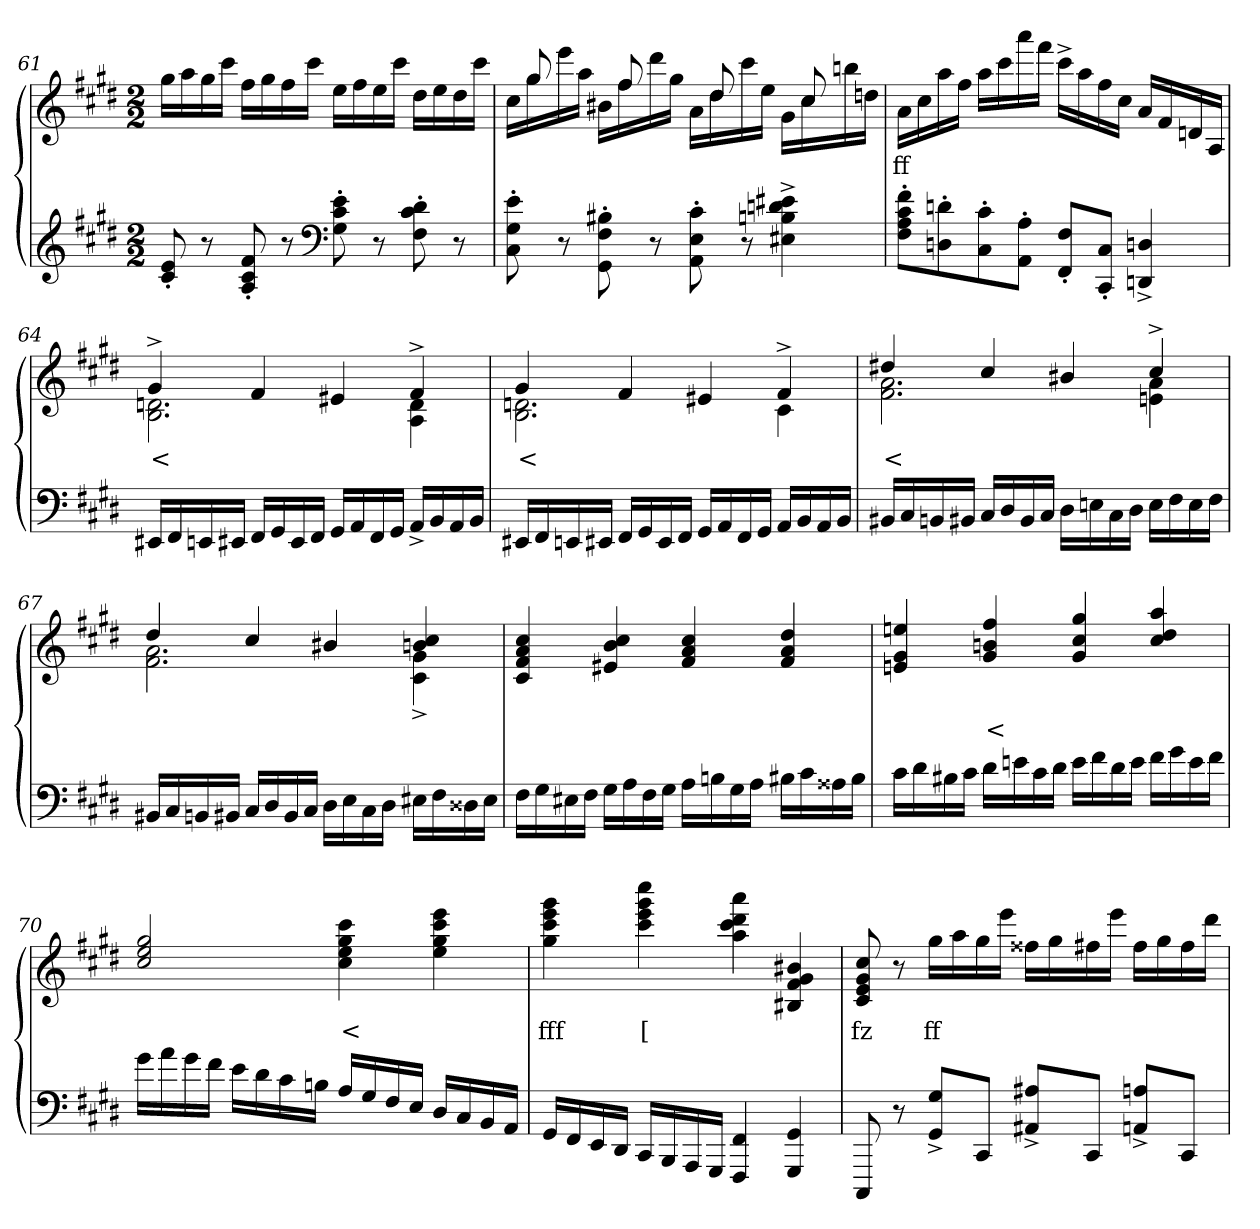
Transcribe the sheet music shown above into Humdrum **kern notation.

**kern	**kern	**text
*part2	*part1	*part1
*staff2	*staff1	*staff1
*clefG2	*clefG2	*
*k[f#c#g#d#]	*k[f#c#g#d#]	*
*M2/2	*M2/2	*
=61	=61	=61
8e'> 8c#'>	16gg#LL	.
.	16aa	.
8r	16gg#	.
.	16ccc#JJ	.
8f#'> 8c#'> 8A'>	16ff#LL	.
.	16gg#	.
8r	16ff#	.
.	16ccc#JJ	.
*clefF4	*	*
8e'> 8c#'> 8G#'>	16eeLL	.
.	16ff#	.
8r	16ee	.
.	16ccc#JJ	.
8d#'> 8c#'> 8F#'>	16dd#LL	.
.	16ee	.
8r	16dd#	.
.	16ccc#JJ	.
=62	=62	=62
*	*^	*
8e'> 8G#'> 8C#'>	16ryy	16cc#LL	.
.	8gg#	16gg#	.
8r	.	16eee	.
.	8ryy	16aaJJ	.
8B#X'> 8F#'> 8GG#'>	.	16b#XLL	.
.	8ff#	16ff#	.
8r	.	16ddd#	.
.	8ryy	16gg#JJ	.
8c#'> 8E'> 8AA'>	.	16aLL	.
.	8dd#	16dd#	.
8r	.	16ccc#	.
.	8ryy	16eeJJ	.
4e#X^> 4dn^> 4Bn^> 4E#X^>	.	16g#LL	.
.	8cc#	16cc#	.
.	.	16bbn	.
.	16ryy	16ddnJJ	.
*	*v	*v	*
=63	=63	=63
8f#'> 8c#'> 8A'> 8F#'>L	16aLL	ff
.	16cc#	.
8dn'> 8Dn'>	16aa	.
.	16ff#JJ	.
8c#'> 8C#'>	16aaLL	.
.	16ccc#	.
8A'> 8AA'>J	16aaa	.
.	16fff#JJ	.
8F#'> 8FF#'>L	16ccc#^>LL	.
.	16aa	.
8C#'> 8CC#'>J	16ff#	.
.	16cc#JJ	.
4Dn^> 4DDn^>	16aLL	.
.	16f#	.
.	16dn	.
.	16AJJ	.
=64	=64	=64
*	*^	*
16EE#XLL	4g#^>	2.dn 2.B	<
16FF#	.	.	.
16EEn	.	.	.
16EE#XJJ	.	.	.
16FF#LL	4f#	.	.
16GG#	.	.	.
16EE#	.	.	.
16FF#JJ	.	.	.
16GG#LL	4e#X	.	.
16AA	.	.	.
16FF#	.	.	.
16GG#JJ	.	.	.
16AA^>LL	4f#^>	4d 4A	.
16BB	.	.	.
16AA	.	.	.
16BBJJ	.	.	.
=65	=65	=65	=65
16EE#XLL	4g#	2.dn 2.B	<
16FF#	.	.	.
16EEn	.	.	.
16EE#XJJ	.	.	.
16FF#LL	4f#	.	.
16GG#	.	.	.
16EE#	.	.	.
16FF#JJ	.	.	.
16GG#LL	4e#X	.	.
16AA	.	.	.
16FF#	.	.	.
16GG#JJ	.	.	.
16AALL	4f#^>	4c#	.
16BB	.	.	.
16AA	.	.	.
16BBJJ	.	.	.
=66	=66	=66	=66
16BB#XLL	4dd#X	2.a 2.f#	<
16C#	.	.	.
16BBn	.	.	.
16BB#XJJ	.	.	.
16C#LL	4cc#	.	.
16D#	.	.	.
16BB#	.	.	.
16C#JJ	.	.	.
16D#LL	4b#X	.	.
16En	.	.	.
16C#	.	.	.
16D#JJ	.	.	.
16ELL	4cc#^>	4a 4en	.
16F#	.	.	.
16E	.	.	.
16F#JJ	.	.	.
=67	=67	=67	=67
16BB#XLL	4dd#	2.a 2.f#	.
16C#	.	.	.
16BBn	.	.	.
16BB#XJJ	.	.	.
16C#LL	4cc#	.	.
16D#	.	.	.
16BB#	.	.	.
16C#JJ	.	.	.
16D#LL	4b#X	.	.
16E	.	.	.
16C#	.	.	.
16D#JJ	.	.	.
16E#XLL	4cc# 4bn	4g#^> 4c#^>	.
16F#	.	.	.
16D##X	.	.	.
16E#JJ	.	.	.
*	*v	*v	*
=68	=68	=68
16F#LL	4cc# 4a 4f# 4c#	.
16G#	.	.
16E#X	.	.
16F#JJ	.	.
16G#LL	4cc# 4b 4e#X	.
16A	.	.
16F#	.	.
16G#JJ	.	.
16ALL	4cc# 4a 4f#	.
16Bn	.	.
16G#	.	.
16AJJ	.	.
16B#XLL	4dd# 4a 4f#	.
16c#	.	.
16A##X	.	.
16B#JJ	.	.
=69	=69	=69
16c#LL	4een 4g# 4en	.
16d#	.	.
16B#X	.	.
16c#JJ	.	.
16d#\LL	4ff#/ 4bn/ 4g#/	<
16en\	.	.
16c#\	.	.
16d#\JJ	.	.
16eLL	4gg#/ 4cc#/ 4g#/	.
16f#	.	.
16d#	.	.
16eJJ	.	.
16f#LL	4aa/ 4dd#/ 4cc#/	.
16g#	.	.
16e	.	.
16f#JJ	.	.
=70	=70	=70
16g#LL	2gg#/ 2ee/ 2cc#/	.
16a	.	.
16g#	.	.
16f#JJ	.	.
16eLL	.	.
16d#	.	.
16c#	.	.
16BnJJ	.	.
16A/LL	4ccc# 4gg# 4ee 4cc#	<
16G#	.	.
16F#	.	.
16EJJ	.	.
16D#LL	4eee 4ccc# 4gg# 4ee	.
16C#	.	.
16BB	.	.
16AAJJ	.	.
=71	=71	=71
16GG#LL	4ggg# 4eee 4ccc# 4gg#	fff
16FF#	.	.
16EE	.	.
16DD#JJ	.	.
16CC#LL	4cccc# 4ggg# 4eee 4ccc#	[
16BBB	.	.
16AAA	.	.
16GGG#JJ	.	.
4FF# 4FFF#	4aaa 4ddd# 4ccc# 4aa	.
4GG# 4GGG#	4b#X 4g# 4f# 4B#X	.
=72	=72	=72
8CCC#	8cc# 8g# 8e 8c#	fz
8r	8r	.
8G#^> 8GG#^>L	16gg#LL	ff
.	16aa	.
8CC#J	16gg#	.
.	16eeeJJ	.
8A#X^> 8AA#X^>L	16ff##XLL	.
.	16gg#	.
8CC#J	16ff#X	.
.	16eeeJJ	.
8An^> 8AAn^>L	16ff#LL	.
.	16gg#	.
8CC#J	16ff#	.
.	16ddd#JJ	.
=	=	=
*-	*-	*-
